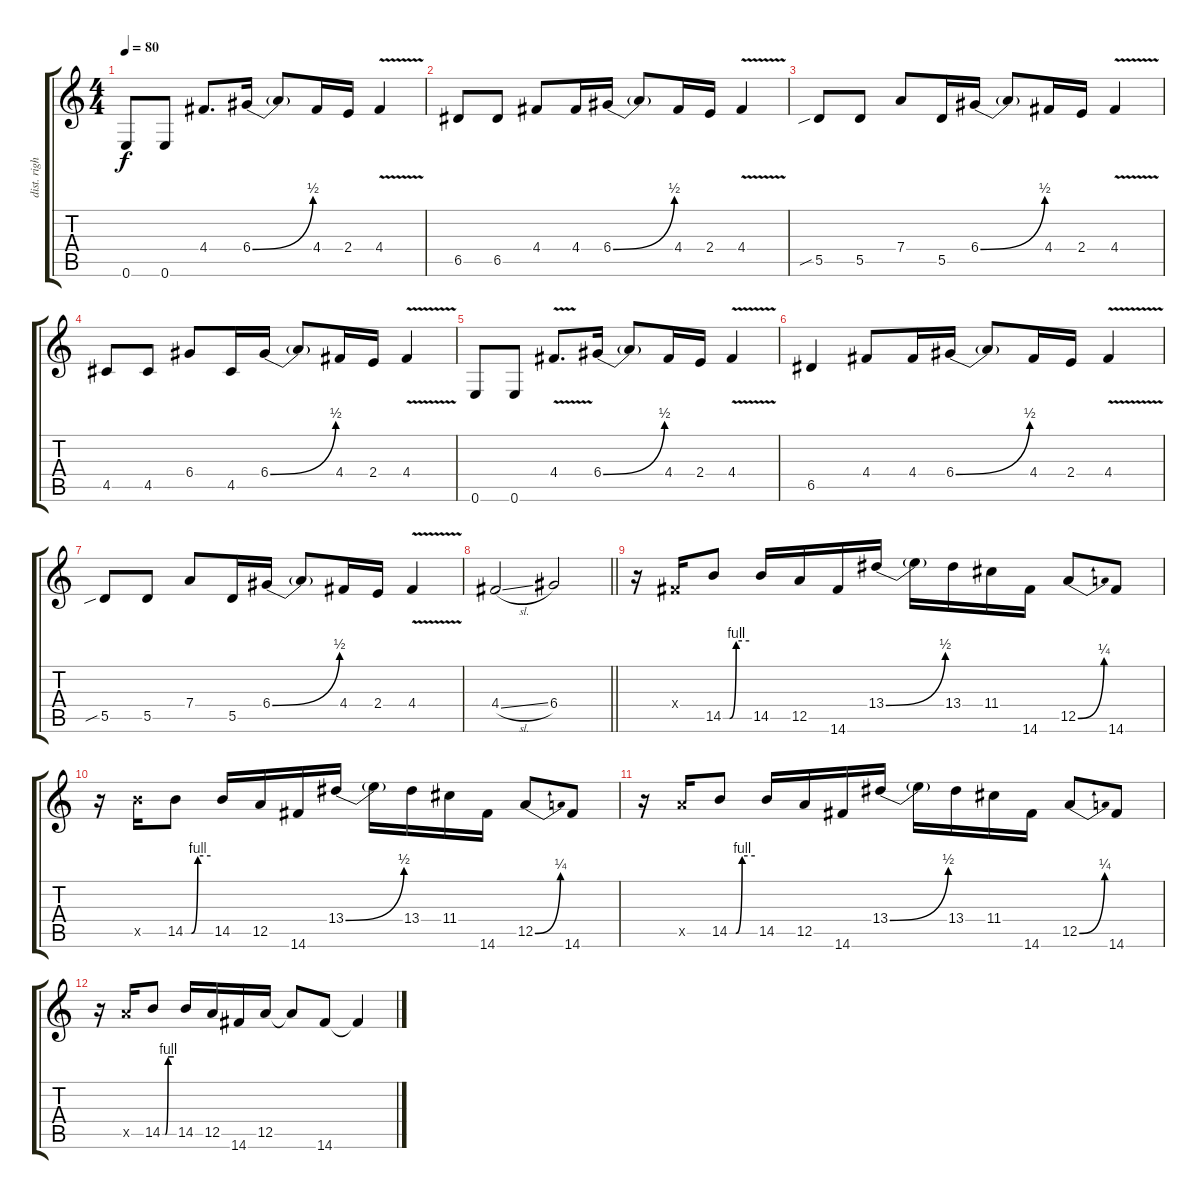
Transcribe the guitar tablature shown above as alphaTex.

\track ("dist. right" "dist. righ") {instrument overdrivenguitar}
\staff {score tabs}
\tuning (E4 B3 G3 D3 A2 E2) {hide}
\ts (4 4)
\tempo 80
\clef g2
\ks c
0.6.8{dy f} 0.6.8 4.4.8{d} 6.4{be (bend 0 0 60 2)}.16 6.4{t}.8 4.4.16 2.4.16 4.4{v}.4 |
6.5.8 6.5.8 4.4.8 4.4.16 6.4{be (bend 0 0 60 2)}.16 6.4{t}.8 4.4.16 2.4.16 4.4{v}.4 |
5.5{sib}.8 5.5.8 7.4.8 5.5.16 6.4{be (bend 0 0 60 2)}.16 6.4{t}.8 4.4.16 2.4.16 4.4{v}.4 |
4.5.8 4.5.8 6.4.8 4.5.16 6.4{be (bend 0 0 60 2)}.16 6.4{t}.8 4.4.16 2.4.16 4.4{v}.4 |
0.6.8 0.6.8 4.4{v}.8{d} 6.4{be (bend 0 0 60 2)}.16 6.4{t}.8 4.4.16 2.4.16 4.4{v}.4 |
6.5.4 4.4.8 4.4.16 6.4{be (bend 0 0 60 2)}.16 6.4{t}.8 4.4.16 2.4.16 4.4{v}.4 |
5.5{sib}.8 5.5.8 7.4.8 5.5.16 6.4{be (bend 0 0 60 2)}.16 6.4{t}.8 4.4.16 2.4.16 4.4{v}.4 |
\barLineRight lightlight
4.4{sl}.2 6.4.2 |
r.16 4.4{x}.16 14.5{be (custom 0 0 15 0 30 4 60 4)}.8 14.5.16 12.5.16 14.6.16 13.4{be (bend 0 0 60 2)}.16 13.4{t}.16 13.4.16 11.4.16 14.6.16 12.5{be (bend 0 0 60 1)}.8 14.6.8 |
r.16 14.5{x}.16 14.5{be (custom 0 0 15 0 30 4 60 4)}.8 14.5.16 12.5.16 14.6.16 13.4{be (bend 0 0 60 2)}.16 13.4{t}.16 13.4.16 11.4.16 14.6.16 12.5{be (bend 0 0 60 1)}.8 14.6.8 |
r.16 12.5{x}.16 14.5{be (custom 0 0 15 0 30 4 60 4)}.8 14.5.16 12.5.16 14.6.16 13.4{be (bend 0 0 60 2)}.16 13.4{t}.16 13.4.16 11.4.16 14.6.16 12.5{be (bend 0 0 60 1)}.8 14.6.8 |
r.16 12.5{x}.16 14.5{be (custom 0 0 15 0 30 4 60 4)}.8 14.5.16 12.5.16 14.6.16 12.5.16 12.5{t}.8 14.6.8 14.6{t}.4
